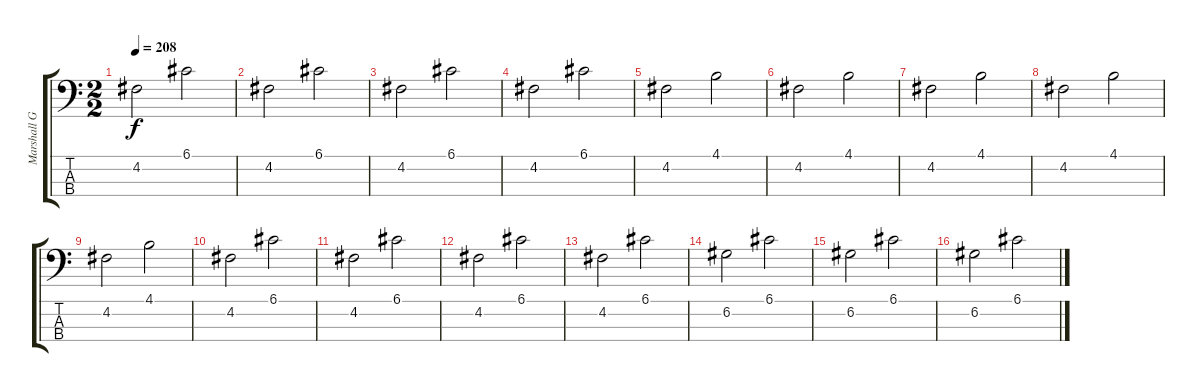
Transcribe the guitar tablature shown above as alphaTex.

\track ("Marshall Grant" "Marshall G") {instrument electricbassfinger}
\staff {score tabs}
\tuning (G2 D2 A1 E1) {hide}
\ts (2 2)
\tempo 208
\clef f4
\ks c
4.2.2{dy f} 6.1.2 |
4.2.2 6.1.2 |
4.2.2 6.1.2 |
4.2.2 6.1.2 |
4.2.2 4.1.2 |
4.2.2 4.1.2 |
4.2.2 4.1.2 |
4.2.2 4.1.2 |
4.2.2 4.1.2 |
4.2.2 6.1.2 |
4.2.2 6.1.2 |
4.2.2 6.1.2 |
4.2.2 6.1.2 |
6.2.2 6.1.2 |
6.2.2 6.1.2 |
6.2.2 6.1.2
